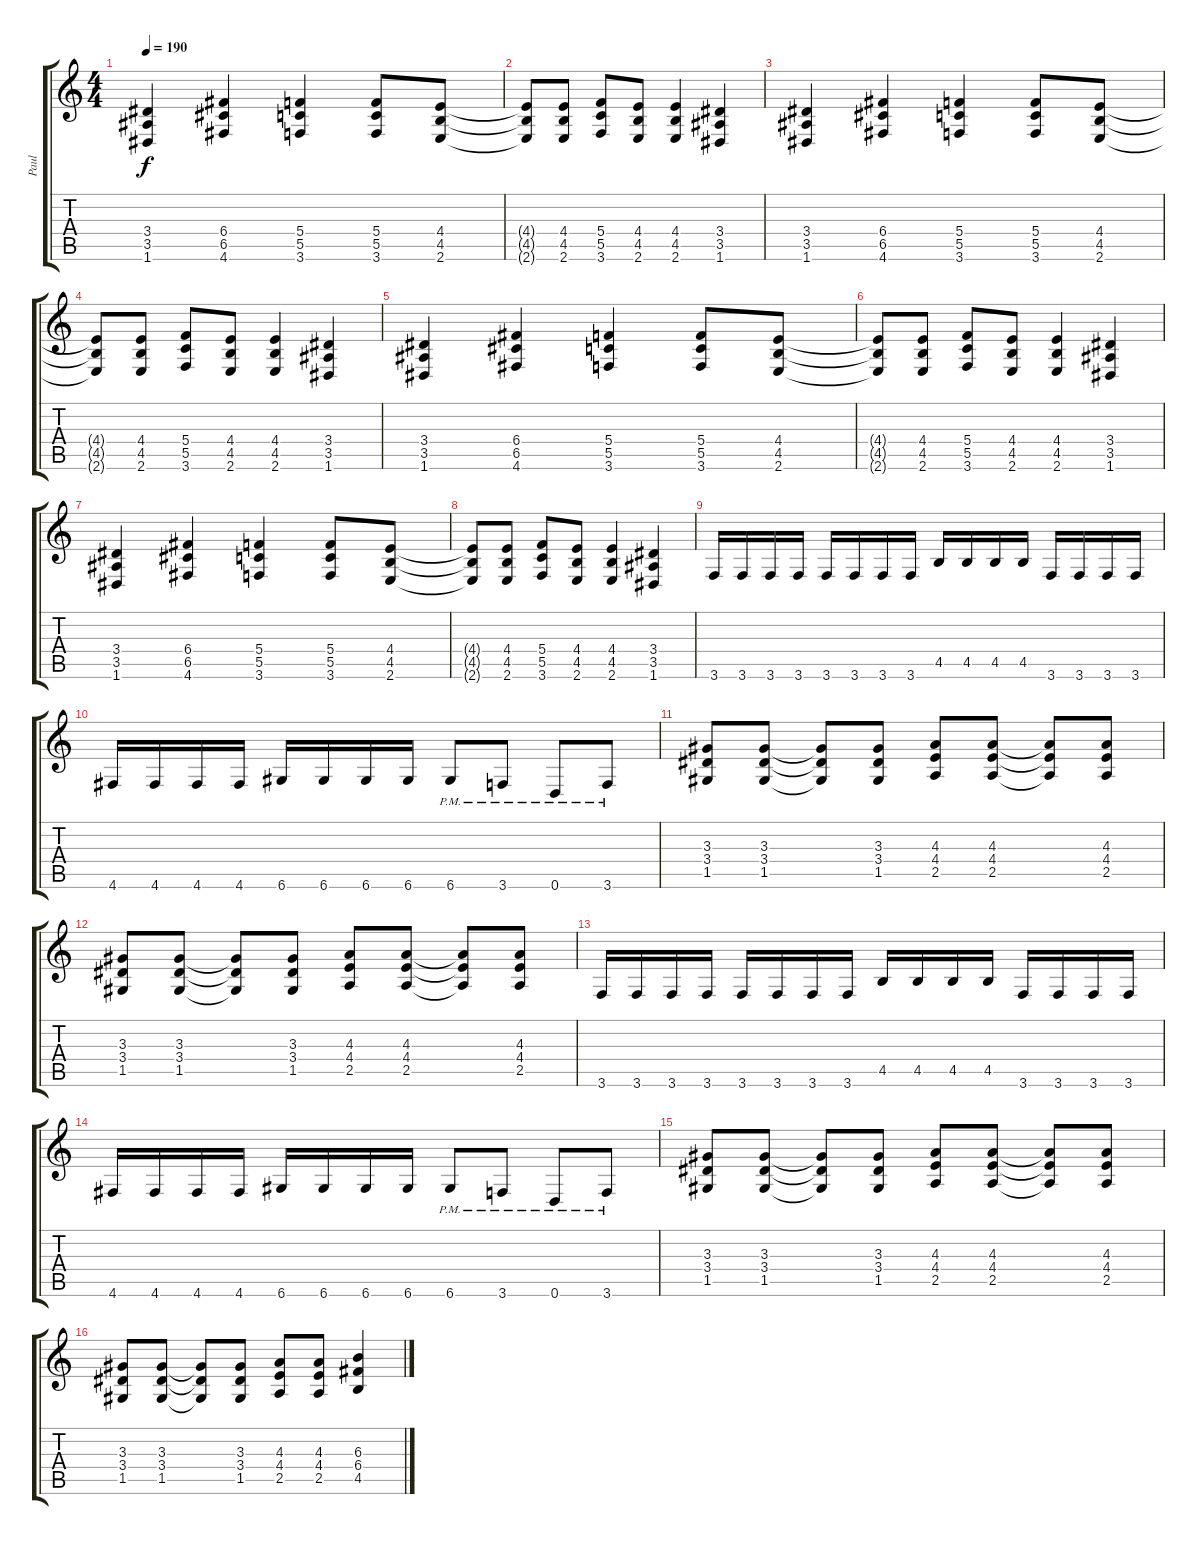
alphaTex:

\track ("Paul" "Paul") {instrument distortionguitar}
\staff {score tabs}
\tuning (D4 A3 F3 C3 G2 D2) {hide}
\ts (4 4)
\tempo 190
\clef g2
\ks c
(3.4 3.5 1.6).4{dy f} (6.4 6.5 4.6).4 (5.4 5.5 3.6).4 (5.4 5.5 3.6).8 (4.4 4.5 2.6).8 |
(4.4{t} 4.5{t} 2.6{t}).8 (4.4 4.5 2.6).8 (5.4 5.5 3.6).8 (4.4 4.5 2.6).8 (4.4 4.5 2.6).4 (3.4 3.5 1.6).4 |
(3.4 3.5 1.6).4 (6.4 6.5 4.6).4 (5.4 5.5 3.6).4 (5.4 5.5 3.6).8 (4.4 4.5 2.6).8 |
(4.4{t} 4.5{t} 2.6{t}).8 (4.4 4.5 2.6).8 (5.4 5.5 3.6).8 (4.4 4.5 2.6).8 (4.4 4.5 2.6).4 (3.4 3.5 1.6).4 |
(3.4 3.5 1.6).4 (6.4 6.5 4.6).4 (5.4 5.5 3.6).4 (5.4 5.5 3.6).8 (4.4 4.5 2.6).8 |
(4.4{t} 4.5{t} 2.6{t}).8 (4.4 4.5 2.6).8 (5.4 5.5 3.6).8 (4.4 4.5 2.6).8 (4.4 4.5 2.6).4 (3.4 3.5 1.6).4 |
(3.4 3.5 1.6).4 (6.4 6.5 4.6).4 (5.4 5.5 3.6).4 (5.4 5.5 3.6).8 (4.4 4.5 2.6).8 |
(4.4{t} 4.5{t} 2.6{t}).8 (4.4 4.5 2.6).8 (5.4 5.5 3.6).8 (4.4 4.5 2.6).8 (4.4 4.5 2.6).4 (3.4 3.5 1.6).4 |
3.6.16 3.6.16 3.6.16 3.6.16 3.6.16 3.6.16 3.6.16 3.6.16 4.5.16 4.5.16 4.5.16 4.5.16 3.6.16 3.6.16 3.6.16 3.6.16 |
4.6.16 4.6.16 4.6.16 4.6.16 6.6.16 6.6.16 6.6.16 6.6.16 6.6{pm}.8 3.6{pm}.8 0.6{pm}.8 3.6{pm}.8 |
(3.3 3.4 1.5).8 (3.3 3.4 1.5).8 (3.3{t} 3.4{t} 1.5{t}).8 (3.3 3.4 1.5).8 (4.3 4.4 2.5).8 (4.3 4.4 2.5).8 (4.3{t} 4.4{t} 2.5{t}).8 (4.3 4.4 2.5).8 |
(3.3 3.4 1.5).8 (3.3 3.4 1.5).8 (3.3{t} 3.4{t} 1.5{t}).8 (3.3 3.4 1.5).8 (4.3 4.4 2.5).8 (4.3 4.4 2.5).8 (4.3{t} 4.4{t} 2.5{t}).8 (4.3 4.4 2.5).8 |
3.6.16 3.6.16 3.6.16 3.6.16 3.6.16 3.6.16 3.6.16 3.6.16 4.5.16 4.5.16 4.5.16 4.5.16 3.6.16 3.6.16 3.6.16 3.6.16 |
4.6.16 4.6.16 4.6.16 4.6.16 6.6.16 6.6.16 6.6.16 6.6.16 6.6{pm}.8 3.6{pm}.8 0.6{pm}.8 3.6{pm}.8 |
(3.3 3.4 1.5).8 (3.3 3.4 1.5).8 (3.3{t} 3.4{t} 1.5{t}).8 (3.3 3.4 1.5).8 (4.3 4.4 2.5).8 (4.3 4.4 2.5).8 (4.3{t} 4.4{t} 2.5{t}).8 (4.3 4.4 2.5).8 |
(3.3 3.4 1.5).8 (3.3 3.4 1.5).8 (3.3{t} 3.4{t} 1.5{t}).8 (3.3 3.4 1.5).8 (4.3 4.4 2.5).8 (4.3 4.4 2.5).8 (6.3 6.4 4.5).4
